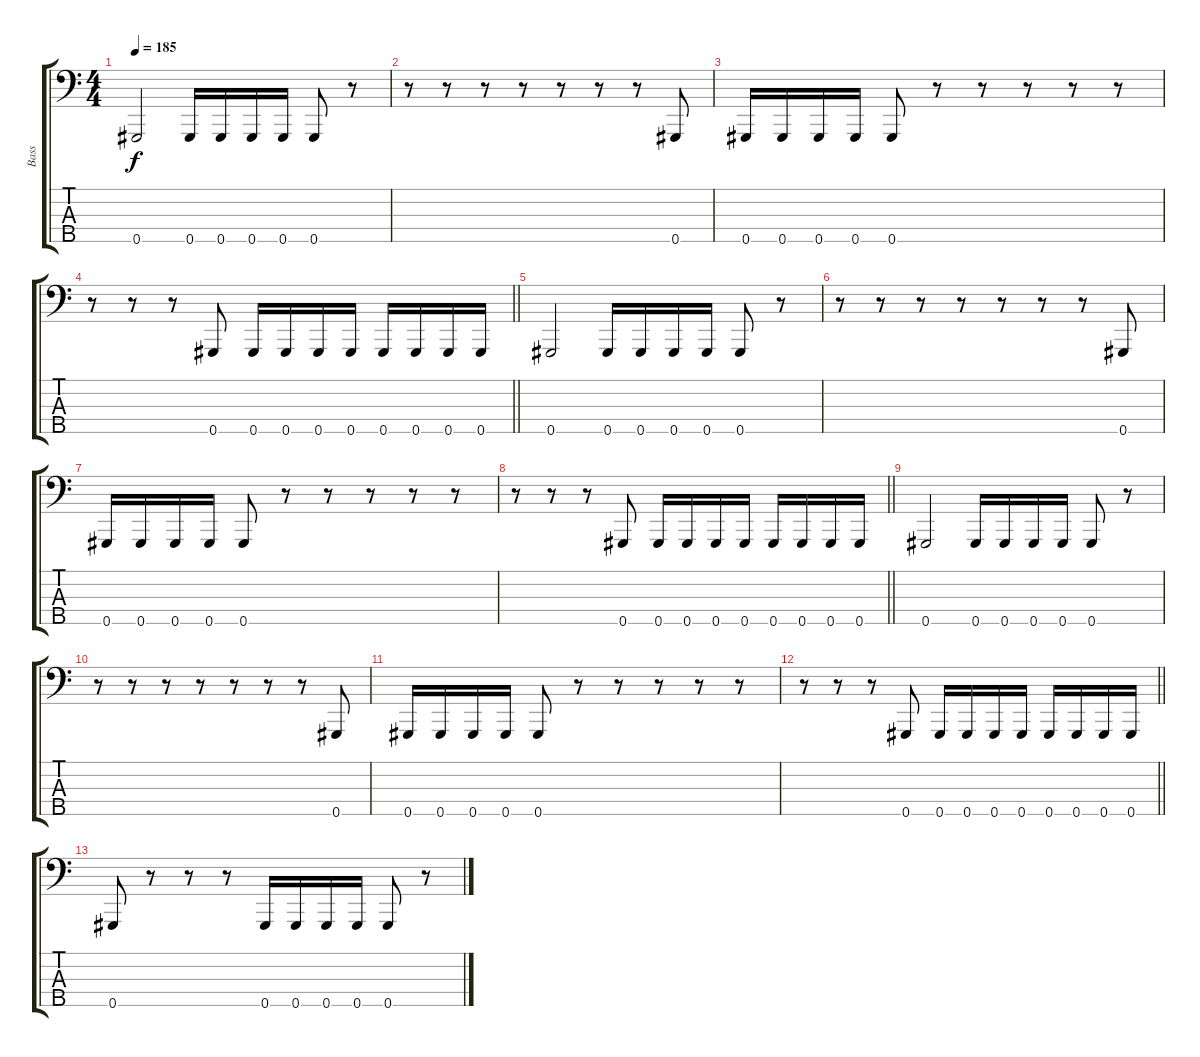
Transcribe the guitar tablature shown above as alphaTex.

\track ("Bass" "Bass") {instrument electricbassfinger}
\staff {score tabs}
\tuning (A2 E2 B1 Gb1 Ab0) {hide}
\ts (4 4)
\tempo 185
\clef f4
\ks c
0.5.2{dy f} 0.5.16 0.5.16 0.5.16 0.5.16 0.5.8 r.8 |
r.8 r.8 r.8 r.8 r.8 r.8 r.8 0.5.8 |
0.5.16 0.5.16 0.5.16 0.5.16 0.5.8 r.8 r.8 r.8 r.8 r.8 |
\barLineRight lightlight
r.8 r.8 r.8 0.5.8 0.5.16 0.5.16 0.5.16 0.5.16 0.5.16 0.5.16 0.5.16 0.5.16 |
0.5.2 0.5.16 0.5.16 0.5.16 0.5.16 0.5.8 r.8 |
r.8 r.8 r.8 r.8 r.8 r.8 r.8 0.5.8 |
0.5.16 0.5.16 0.5.16 0.5.16 0.5.8 r.8 r.8 r.8 r.8 r.8 |
\barLineRight lightlight
r.8 r.8 r.8 0.5.8 0.5.16 0.5.16 0.5.16 0.5.16 0.5.16 0.5.16 0.5.16 0.5.16 |
0.5.2 0.5.16 0.5.16 0.5.16 0.5.16 0.5.8 r.8 |
r.8 r.8 r.8 r.8 r.8 r.8 r.8 0.5.8 |
0.5.16 0.5.16 0.5.16 0.5.16 0.5.8 r.8 r.8 r.8 r.8 r.8 |
\barLineRight lightlight
r.8 r.8 r.8 0.5.8 0.5.16 0.5.16 0.5.16 0.5.16 0.5.16 0.5.16 0.5.16 0.5.16 |
0.5.8 r.8 r.8 r.8 0.5.16 0.5.16 0.5.16 0.5.16 0.5.8 r.8
